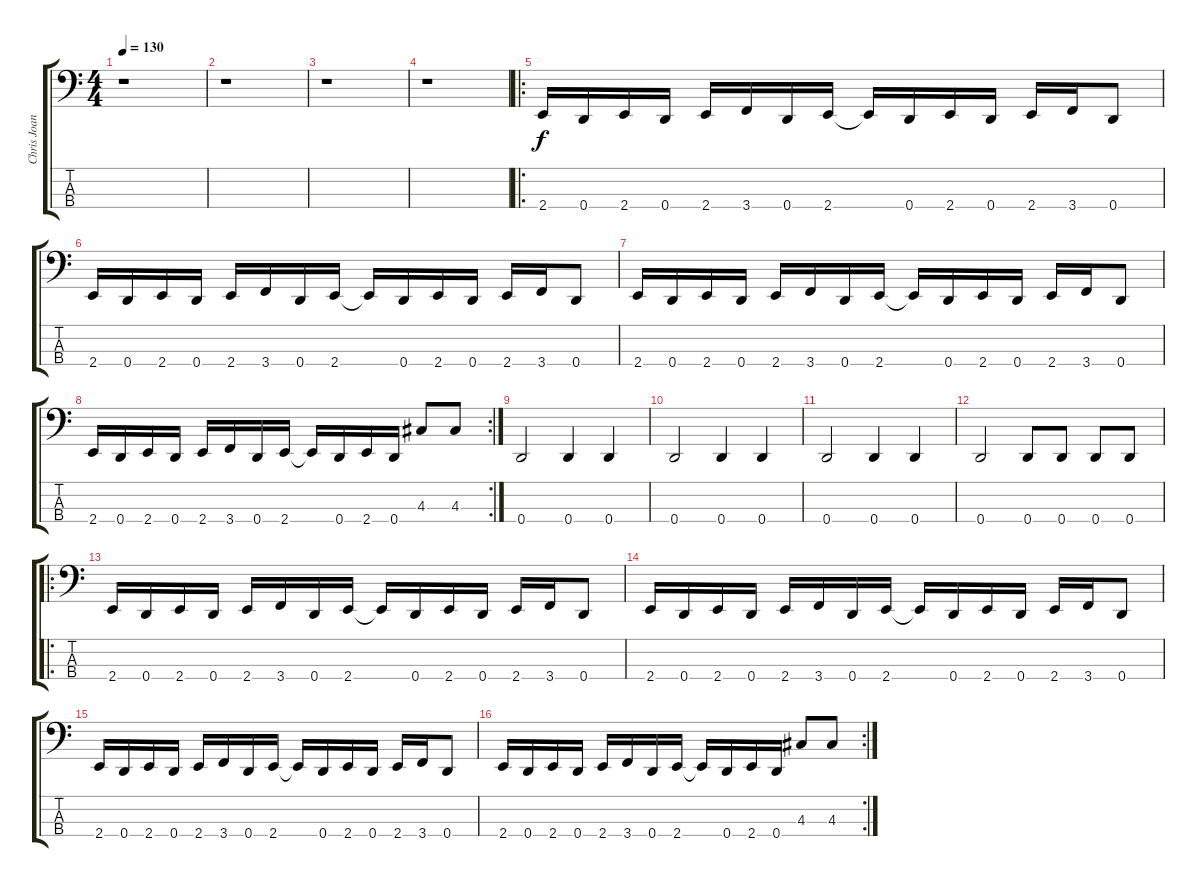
\track ("Chris Joannou (Bass)" "Chris Joan") {instrument electricbassfinger}
\staff {score tabs}
\tuning (G2 D2 A1 D1) {hide}
\ts (4 4)
\tempo 130
\clef f4
\ks c
r.1{dy f instrument electricbassfinger} |
r.1 |
r.1 |
r.1 |
\ro
2.4.16 0.4.16 2.4.16 0.4.16 2.4.16 3.4.16 0.4.16 2.4.16 2.4{t}.16 0.4.16 2.4.16 0.4.16 2.4.16 3.4.16 0.4.8 |
2.4.16 0.4.16 2.4.16 0.4.16 2.4.16 3.4.16 0.4.16 2.4.16 2.4{t}.16 0.4.16 2.4.16 0.4.16 2.4.16 3.4.16 0.4.8 |
2.4.16 0.4.16 2.4.16 0.4.16 2.4.16 3.4.16 0.4.16 2.4.16 2.4{t}.16 0.4.16 2.4.16 0.4.16 2.4.16 3.4.16 0.4.8 |
\rc 2
2.4.16 0.4.16 2.4.16 0.4.16 2.4.16 3.4.16 0.4.16 2.4.16 2.4{t}.16 0.4.16 2.4.16 0.4.16 4.3.8 4.3.8 |
0.4.2 0.4.4 0.4.4 |
0.4.2 0.4.4 0.4.4 |
0.4.2 0.4.4 0.4.4 |
0.4.2 0.4.8 0.4.8 0.4.8 0.4.8 |
\ro
2.4.16 0.4.16 2.4.16 0.4.16 2.4.16 3.4.16 0.4.16 2.4.16 2.4{t}.16 0.4.16 2.4.16 0.4.16 2.4.16 3.4.16 0.4.8 |
2.4.16 0.4.16 2.4.16 0.4.16 2.4.16 3.4.16 0.4.16 2.4.16 2.4{t}.16 0.4.16 2.4.16 0.4.16 2.4.16 3.4.16 0.4.8 |
2.4.16 0.4.16 2.4.16 0.4.16 2.4.16 3.4.16 0.4.16 2.4.16 2.4{t}.16 0.4.16 2.4.16 0.4.16 2.4.16 3.4.16 0.4.8 |
\rc 2
2.4.16 0.4.16 2.4.16 0.4.16 2.4.16 3.4.16 0.4.16 2.4.16 2.4{t}.16 0.4.16 2.4.16 0.4.16 4.3.8 4.3.8
